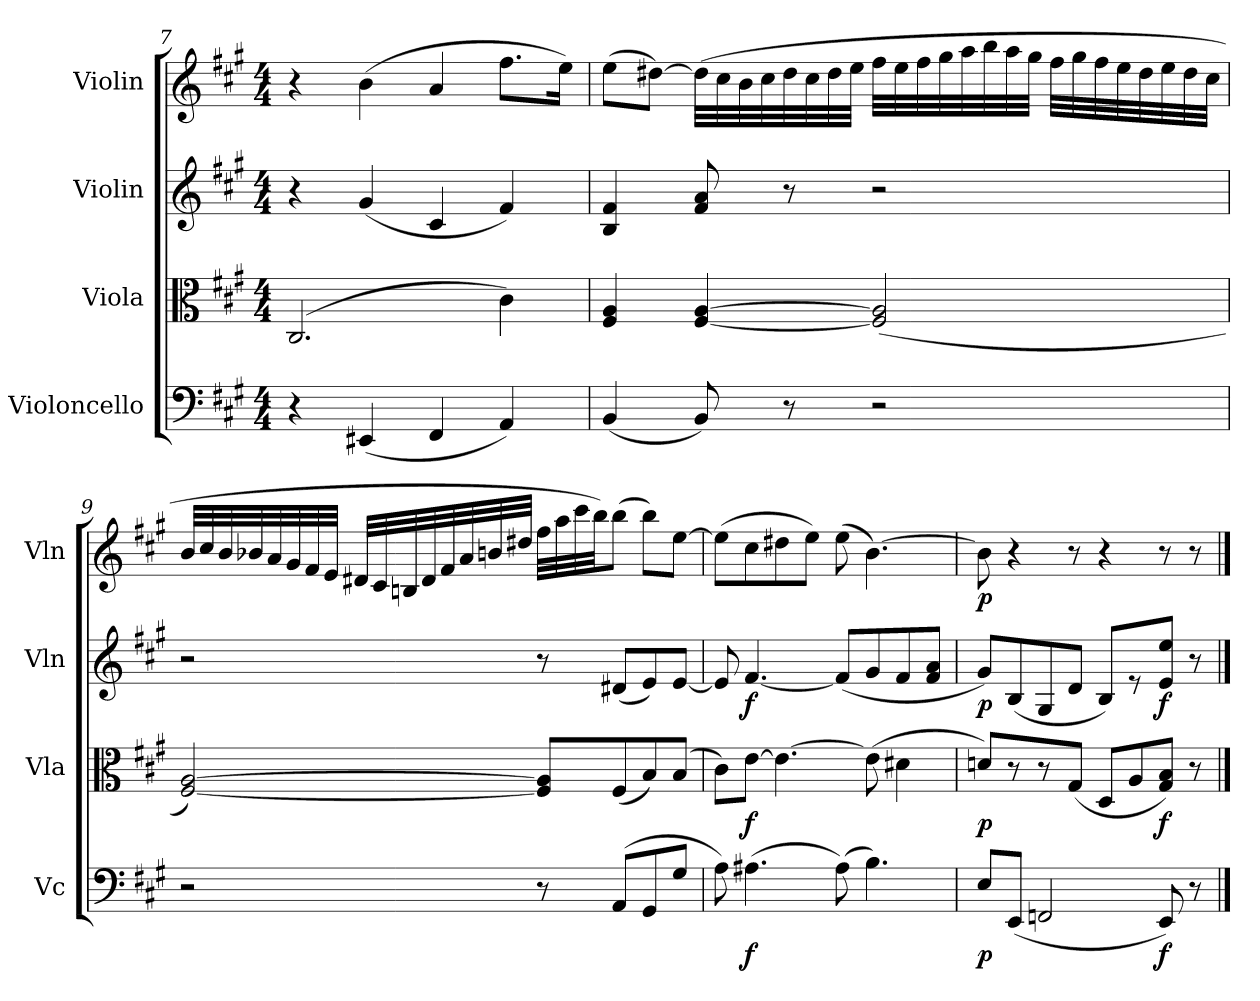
**kern	**dynam	**kern	**dynam	**kern	**dynam	**kern	**dynam
*part4	*part4	*part3	*part3	*part2	*part2	*part1	*part1
*staff4	*staff4	*staff3	*staff3	*staff2	*staff2	*staff1	*staff1
*I"Violoncello	*	*I"Viola	*	*I"Violin	*	*I"Violin	*
*I'Vc	*	*I'Vla	*	*I'Vln	*	*I'Vln	*
*clefF4	*	*clefC3	*	*clefG2	*	*clefG2	*
*k[f#c#g#]	*	*k[f#c#g#]	*	*k[f#c#g#]	*	*k[f#c#g#]	*
*M4/4	*	*M4/4	*	*M4/4	*	*M4/4	*
=7	=7	=7	=7	=7	=7	=7	=7
4r	.	(2.C#/	.	4r	.	4r	.
(4EE#X/	.	.	.	(4g#/	.	(4b\	.
4FF#/	.	.	.	4c#/	.	4a/	.
4AA/)	.	4c#\)	.	4f#/)	.	8.ff#\L	.
.	.	.	.	.	.	16ee\Jk)	.
=8	=8	=8	=8	=8	=8	=8	=8
(4BB/	.	4F#/ 4A/	.	4B/ 4f#/	.	(8ee\L	.
.	.	.	.	.	.	[8dd#X\J)	.
8BB/)	.	[4F#/ [4A/	.	8f#/ 8a/	.	(32dd#\LLL]	.
.	.	.	.	.	.	32cc#\	.
.	.	.	.	.	.	32b\	.
.	.	.	.	.	.	32cc#\	.
8r	.	.	.	8r	.	32dd#\	.
.	.	.	.	.	.	32cc#\	.
.	.	.	.	.	.	32dd#\	.
.	.	.	.	.	.	32ee\JJJ	.
2r	.	(2F#]/ 2A]/	.	2r	.	32ff#\LLL	.
.	.	.	.	.	.	32ee\	.
.	.	.	.	.	.	32ff#\	.
.	.	.	.	.	.	32gg#\	.
.	.	.	.	.	.	32aa\	.
.	.	.	.	.	.	32bb\	.
.	.	.	.	.	.	32aa\	.
.	.	.	.	.	.	32gg#\JJJ	.
.	.	.	.	.	.	32ff#\LLL	.
.	.	.	.	.	.	32gg#\	.
.	.	.	.	.	.	32ff#\	.
.	.	.	.	.	.	32ee\	.
.	.	.	.	.	.	32dd#\	.
.	.	.	.	.	.	32ee\	.
.	.	.	.	.	.	32dd#\	.
.	.	.	.	.	.	32cc#\JJJ	.
=9	=9	=9	=9	=9	=9	=9	=9
2r	.	[2F#/ [2A/)	.	2r	.	32b/LLL	.
.	.	.	.	.	.	32cc#/	.
.	.	.	.	.	.	32b/	.
.	.	.	.	.	.	32b-X/	.
.	.	.	.	.	.	32a/	.
.	.	.	.	.	.	32g#/	.
.	.	.	.	.	.	32f#/	.
.	.	.	.	.	.	32e/JJJ	.
.	.	.	.	.	.	32d#X/LLL	.
.	.	.	.	.	.	32c#/	.
.	.	.	.	.	.	32Bn/	.
.	.	.	.	.	.	32d#/	.
.	.	.	.	.	.	32f#/	.
.	.	.	.	.	.	32a/	.
.	.	.	.	.	.	32bn/	.
.	.	.	.	.	.	32dd#X/JJJ	.
8r	.	8F#]/ 8A]/L	.	8r	.	32ff#\LLL	.
.	.	.	.	.	.	32aa\	.
.	.	.	.	.	.	32ccc#\	.
.	.	.	.	.	.	32bb\JJ)	.
(8AA/L	.	(8F#/	.	(8d#X/L	.	(8bb\J	.
8GG#/	.	8B/)	.	8e/)	.	8bb\L)	.
8G#/J	.	(8B/J	.	[8e/J	.	[8ee\J	.
=10	=10	=10	=10	=10	=10	=10	=10
8A\)	.	8c#\L)	.	8e/]	.	(8ee\L]	.
(4.A#X\	f	[8e\J	f	[4.f#/	f	8cc#\	.
.	.	4.e\_	.	.	.	8dd#X\	.
.	.	.	.	.	.	8ee\J)	.
(8A#\)	.	.	.	(8f#/L]	.	(8ee\	.
4.B\)	.	(8e\]	.	8g#/	.	[4.b\)	.
.	.	4d#X\	.	8f#/	.	.	.
.	.	.	.	8f#/ 8a/J	.	.	.
=11	=11	=11	=11	=11	=11	=11	=11
8E/L	p	8dn/L)	p	8g#/L)	p	8b\]	p
(8EE/J	.	8r	.	(8B/	.	4r	.
2FFn/	.	8r	.	8G#/	.	.	.
.	.	(8G#/J	.	8d/J	.	8r	.
.	.	8D/L	.	8B/L)	.	4r	.
.	.	8A/	.	8r	.	.	.
8EE/)	f	8G#/ 8B/J)	f	8e/ 8ee/J	f	8r	.
8r	.	8r	.	8r	.	8r	.
==	==	==	==	==	==	==	==
*-	*-	*-	*-	*-	*-	*-	*-
